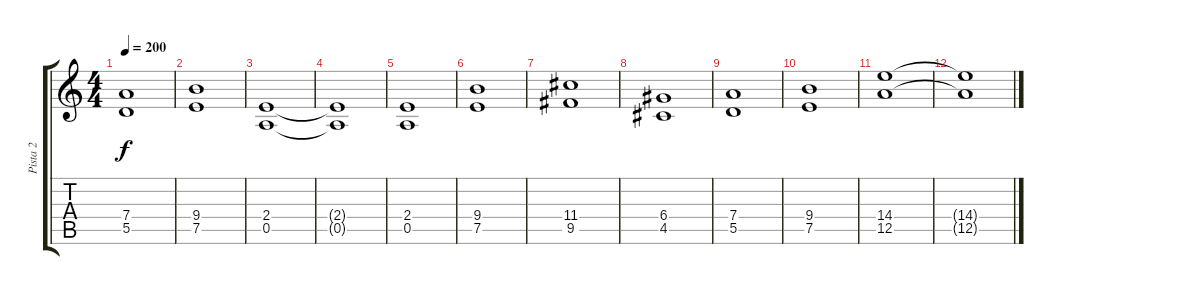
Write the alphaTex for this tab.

\track ("Pista 2" "Pista 2") {instrument overdrivenguitar}
\staff {score tabs}
\tuning (E4 B3 G3 D3 A2 E2) {hide}
\ts (4 4)
\tempo 200
\clef g2
\ks c
(7.4 5.5).1{dy f} |
(9.4 7.5).1 |
(2.4 0.5).1 |
(2.4{t} 0.5{t}).1 |
(2.4 0.5).1 |
(9.4 7.5).1 |
(11.4 9.5).1 |
(6.4 4.5).1 |
(7.4 5.5).1 |
(9.4 7.5).1 |
(14.4 12.5).1 |
(14.4{t} 12.5{t}).1
